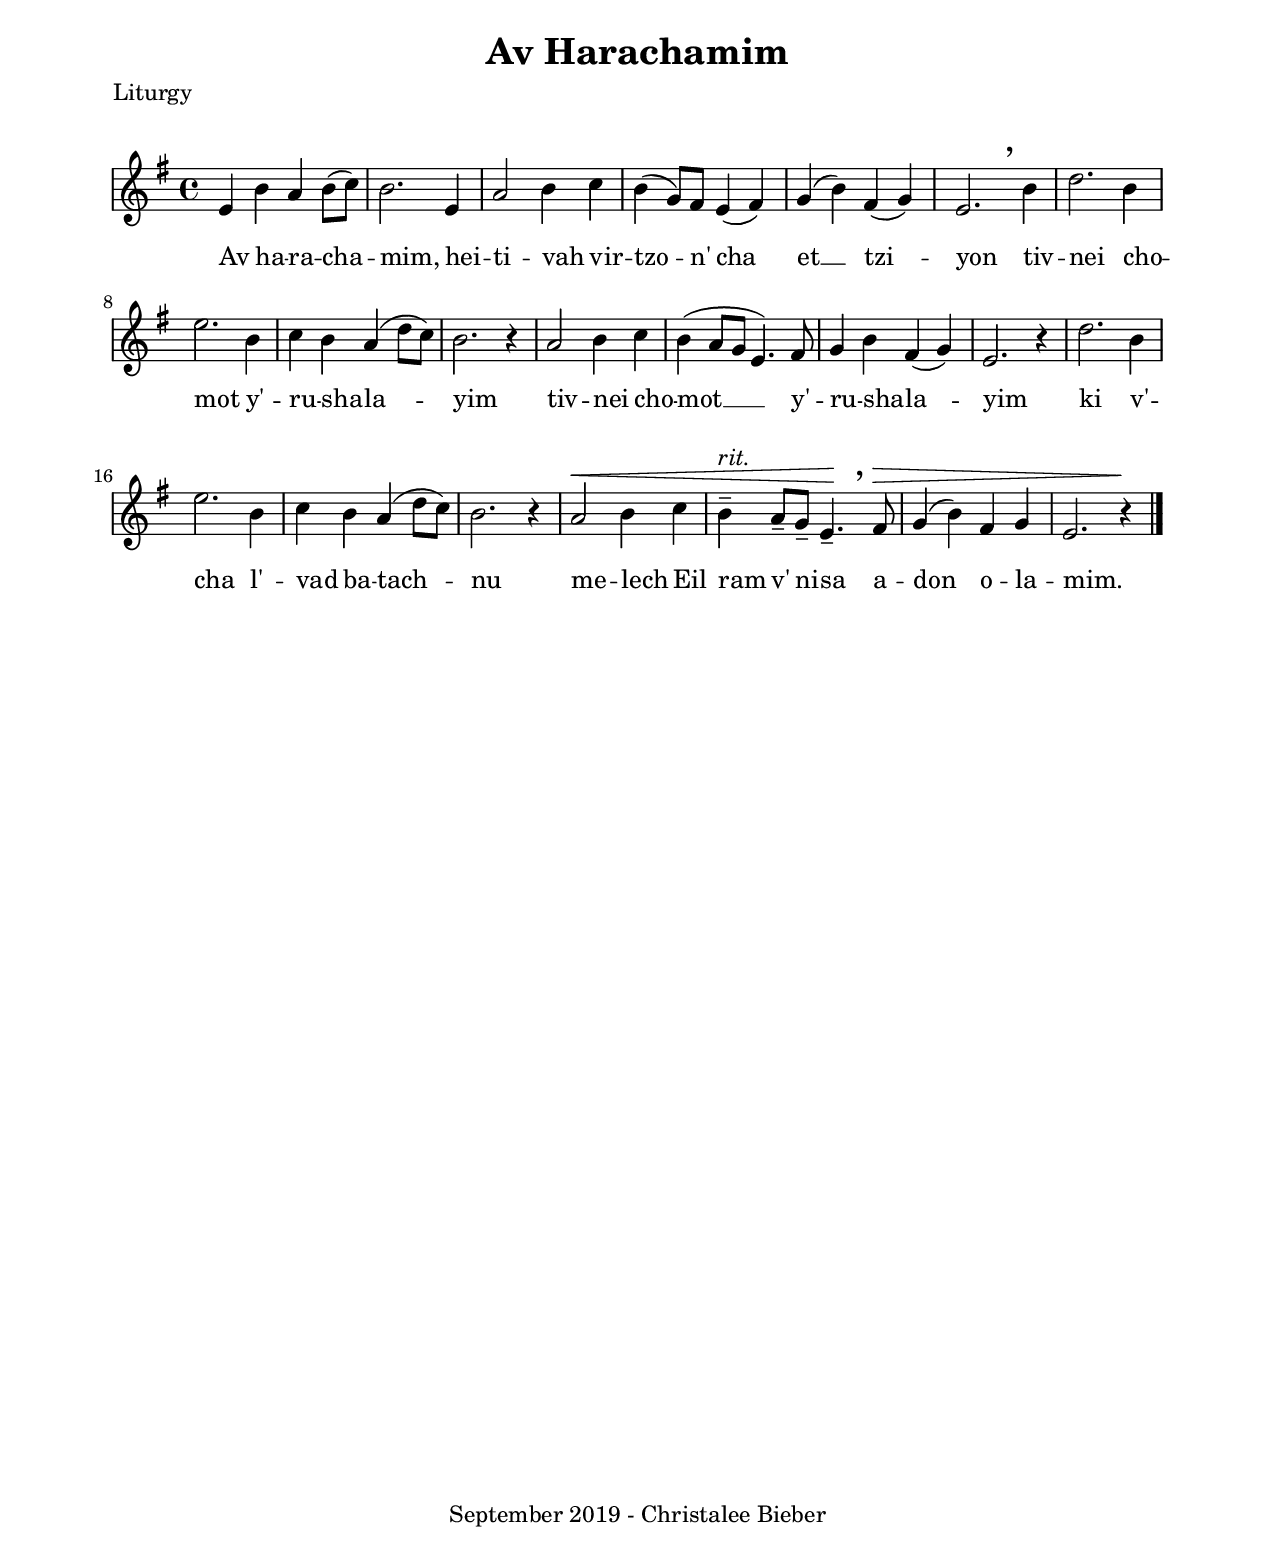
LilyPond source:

%{ TODO fix chords %}
\paper {
	system-system-spacing.minimum-distance = #8
	system-system-spacing.padding = #4
	markup-system-spacing.minimum-distance = #8
	markup-system-spacing.padding = #4
	markup-markup-spacing.minimum-distance = #8
	%{ score-markup-spacing.padding = #2 %}
	%{ score-system-spacing.padding = #2 %}
	#(set-paper-size "letter")
	left-margin = 0.75\in
	right-margin = 0.75\in
	top-margin = 0.5\in
	bottom-margin = 0.5\in
	indent = #0
}

\header {
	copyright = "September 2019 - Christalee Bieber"
}

\layout {
  \context {
    \Lyrics
    \override VerticalAxisGroup.nonstaff-relatedstaff-spacing.padding = #2
		\override LyricText.self-alignment-X = #LEFT
  }
  \context {
    \Score
    \override RehearsalMark.padding = #3
		\override RehearsalMark.self-alignment-X = #LEFT
		\override SystemStartBar.collapse-height = #4
  }
  \context {
    \ChordNames
    chordChanges = ##t
    \override ChordName.font-size = #-1
		\override VerticalAxisGroup.nonstaff-relatedstaff-spacing.padding = #2
  }
  \context {
    \Voice
    \override BreathingSign.Y-offset = #3.5
    \dynamicUp
		\override TextScript.staff-padding = #1
  }
	\context {
		\Staff
		\override InstrumentName.padding = #2
	}
}

\midi { \tempo 4 = 90 }


\header {
	title = "Av Harachamim"
	poet = "Liturgy"
}

harmony = \chordmode {
	e4:m b:m/d a:m/c a:m | e1:m/g | a2:m/c g4/b d:7/a | b2:aug7 c4 a:m6 | e2:m/b b:7 | e1:m |
	g2. b4:m/fis | e2.:m g4/d | c4 g/d c:6 d:7 | g1 | a2:m/c g4/b d:7/a | b2:aug7 c4. a8:m6 | e2:m/b b:7 | e1:m |
	g2. b4:m/fis | e2.:m g4/d | c4 g/d c:6 d:7 | g1 | a2:m/c g4/b d:7/a | b2:aug7 c4. a8:m6 | e2:m/b b:7 | e1:m |
}

melody = \relative c' {
	\time 4/4
	\key e \minor
	\clef treble

	e4 b' a b8( c8) | b2. e,4 | a2 b4 c | b4( g8) fis8 e4( fis) | g4( b) fis( g) | e2. \breathe b'4 |
	d2. b4 | e2. b4 | c b a( d8 c8) | b2. r4 |
	a2 b4 c4 | b4( a8 g8 e4.) fis8 | g4 b fis( g) | e2. r4 |
	d'2. b4 | e2. b4 | c b a( d8 c8) | b2. r4 |
	a2\< b4 c4 | b4--^\markup { \italic rit. } a8-- g8-- e4.--\! \breathe fis8\> | g4( b) fis g | e2. r4\! \bar "|."
}

text = \lyricmode {
	Av ha -- ra -- cha -- | mim, hei -- | ti -- vah vir -- | tzo -- n' cha | et __ tzi -- yon tiv -- | nei cho -- | mot y' -- ru -- sha -- la -- | yim | tiv -- nei cho -- mot __ y' -- | ru -- sha -- la -- | yim | ki v' -- | cha l' -- | vad ba -- tach -- | nu | me -- lech Eil | ram v' ni -- sa a -- | don o -- la -- | mim. |
}

\score {
<<
	%{ \new ChordNames { \harmony } %}
	\new Voice = "chorus" { \melody }
	\new Lyrics \lyricsto "chorus" { \text }
>>
	\layout { }
	\midi { }
}
